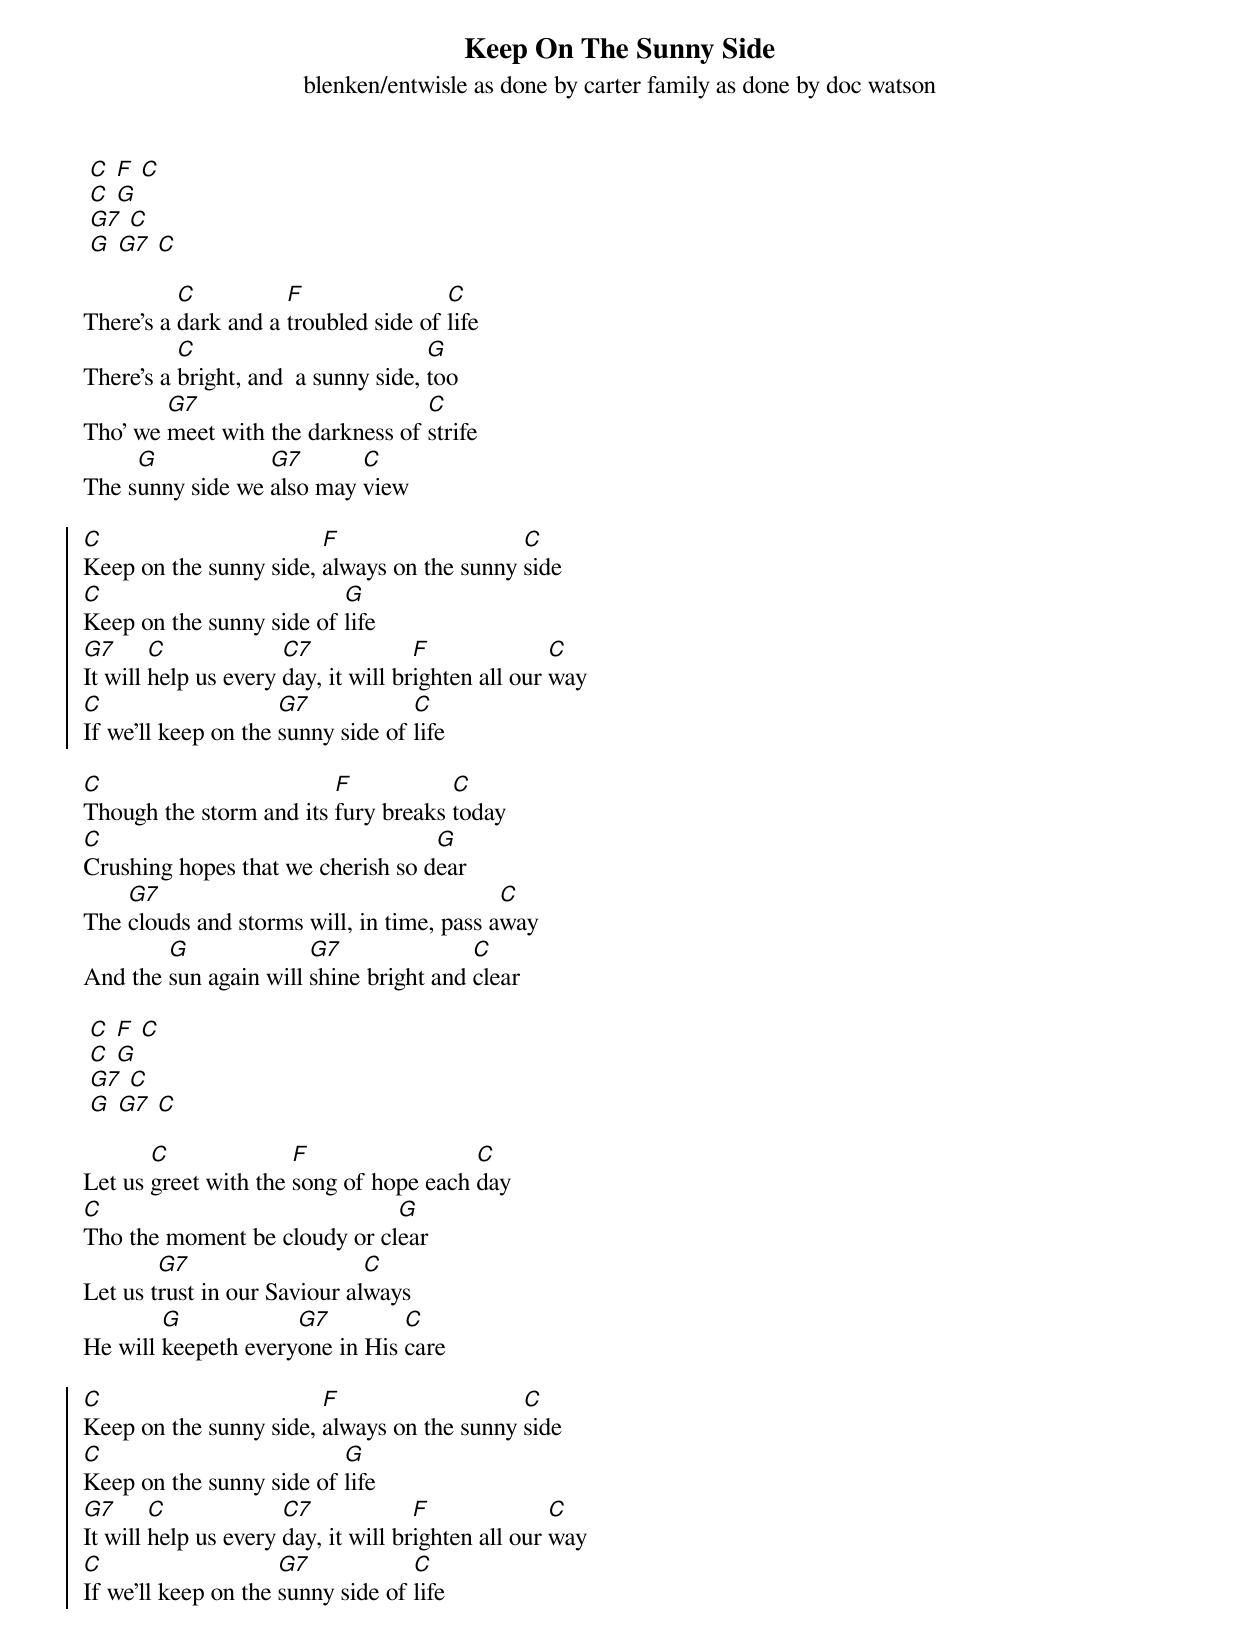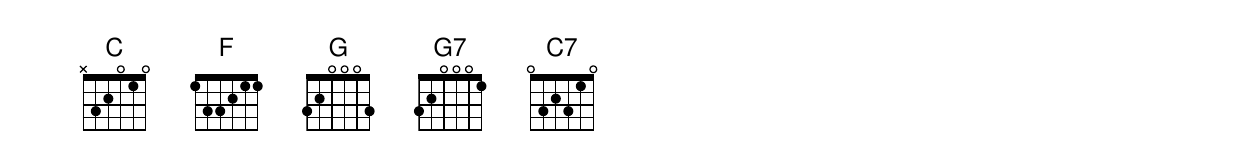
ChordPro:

{title: Keep On The Sunny Side}
{subtitle: blenken/entwisle as done by carter family as done by doc watson}
 [C] [F] [C]
 [C] [G]
 [G7] [C]
 [G] [G7] [C]

There's a [C]dark and a [F]troubled side of [C]life
There's a [C]bright, and  a sunny side, [G]too
Tho' we [G7]meet with the darkness of [C]strife
The s[G]unny side we [G7]also may [C]view

{soc}
[C]Keep on the sunny side, [F]always on the sunny [C]side
[C]Keep on the sunny side of [G]life
[G7]It will [C]help us every [C7]day, it will br[F]ighten all our [C]way
[C]If we’ll keep on the [G7]sunny side of [C]life
{eoc}

[C]Though the storm and its [F]fury breaks [C]today
[C]Crushing hopes that we cherish so d[G]ear
The [G7]clouds and storms will, in time, pass a[C]way
And the [G]sun again will [G7]shine bright and [C]clear

 [C] [F] [C]
 [C] [G]
 [G7] [C]
 [G] [G7] [C]

Let us [C]greet with the [F]song of hope each [C]day
[C]Tho the moment be cloudy or cl[G]ear
Let us t[G7]rust in our Saviour al[C]ways
He will [G]keepeth every[G7]one in His [C]care

{soc}
[C]Keep on the sunny side, [F]always on the sunny [C]side
[C]Keep on the sunny side of [G]life
[G7]It will [C]help us every [C7]day, it will br[F]ighten all our [C]way
[C]If we’ll keep on the [G7]sunny side of [C]life
{eoc}
